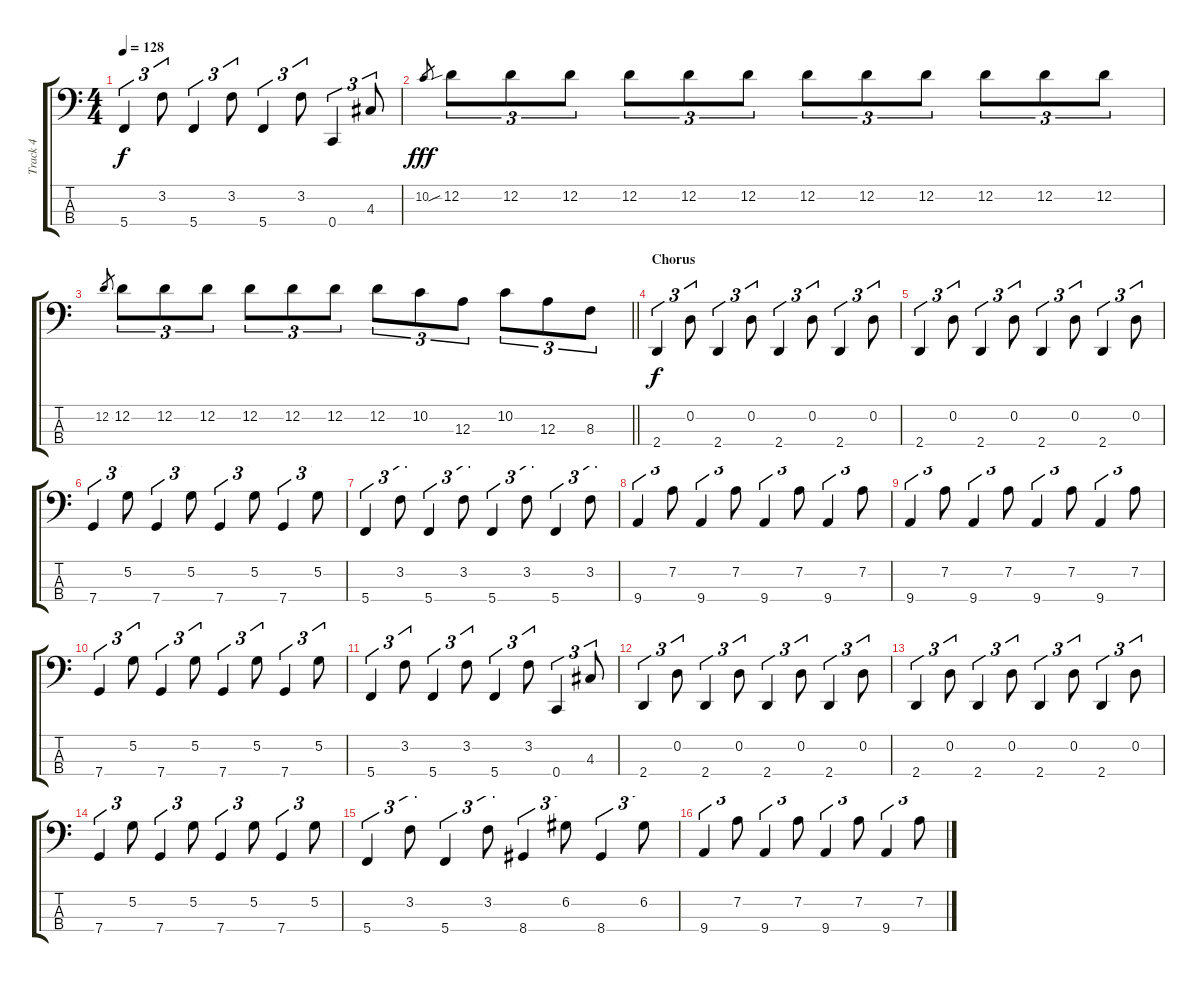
\track ("Track 4" "Track 4") {instrument electricbassfinger}
\staff {score tabs}
\tuning (G2 D2 A1 C1) {hide}
\ts (4 4)
\tempo 128
\clef f4
\ks c
5.4.4{tu (3 2) dy f} 3.2.8{tu (3 2)} 5.4.4{tu (3 2)} 3.2.8{tu (3 2)} 5.4.4{tu (3 2)} 3.2.8{tu (3 2)} 0.4.4{tu (3 2)} 4.3.8{tu (3 2)} |
10.2.8{gr dy fff} 12.2{sib}.8{tu (3 2)} 12.2.8{tu (3 2)} 12.2.8{tu (3 2)} 12.2.8{tu (3 2)} 12.2.8{tu (3 2)} 12.2.8{tu (3 2)} 12.2.8{tu (3 2)} 12.2.8{tu (3 2)} 12.2.8{tu (3 2)} 12.2.8{tu (3 2)} 12.2.8{tu (3 2)} 12.2.8{tu (3 2)} |
\barLineRight lightlight
12.2.8{gr} 12.2.8{tu (3 2)} 12.2.8{tu (3 2)} 12.2.8{tu (3 2)} 12.2.8{tu (3 2)} 12.2.8{tu (3 2)} 12.2.8{tu (3 2)} 12.2.8{tu (3 2)} 10.2.8{tu (3 2)} 12.3.8{tu (3 2)} 10.2.8{tu (3 2)} 12.3.8{tu (3 2)} 8.3.8{tu (3 2)} |
\section ("" "Chorus")
2.4.4{tu (3 2) dy f} 0.2.8{tu (3 2)} 2.4.4{tu (3 2)} 0.2.8{tu (3 2)} 2.4.4{tu (3 2)} 0.2.8{tu (3 2)} 2.4.4{tu (3 2)} 0.2.8{tu (3 2)} |
2.4.4{tu (3 2)} 0.2.8{tu (3 2)} 2.4.4{tu (3 2)} 0.2.8{tu (3 2)} 2.4.4{tu (3 2)} 0.2.8{tu (3 2)} 2.4.4{tu (3 2)} 0.2.8{tu (3 2)} |
7.4.4{tu (3 2)} 5.2.8{tu (3 2)} 7.4.4{tu (3 2)} 5.2.8{tu (3 2)} 7.4.4{tu (3 2)} 5.2.8{tu (3 2)} 7.4.4{tu (3 2)} 5.2.8{tu (3 2)} |
5.4.4{tu (3 2)} 3.2.8{tu (3 2)} 5.4.4{tu (3 2)} 3.2.8{tu (3 2)} 5.4.4{tu (3 2)} 3.2.8{tu (3 2)} 5.4.4{tu (3 2)} 3.2.8{tu (3 2)} |
9.4.4{tu (3 2)} 7.2.8{tu (3 2)} 9.4.4{tu (3 2)} 7.2.8{tu (3 2)} 9.4.4{tu (3 2)} 7.2.8{tu (3 2)} 9.4.4{tu (3 2)} 7.2.8{tu (3 2)} |
9.4.4{tu (3 2)} 7.2.8{tu (3 2)} 9.4.4{tu (3 2)} 7.2.8{tu (3 2)} 9.4.4{tu (3 2)} 7.2.8{tu (3 2)} 9.4.4{tu (3 2)} 7.2.8{tu (3 2)} |
7.4.4{tu (3 2)} 5.2.8{tu (3 2)} 7.4.4{tu (3 2)} 5.2.8{tu (3 2)} 7.4.4{tu (3 2)} 5.2.8{tu (3 2)} 7.4.4{tu (3 2)} 5.2.8{tu (3 2)} |
5.4.4{tu (3 2)} 3.2.8{tu (3 2)} 5.4.4{tu (3 2)} 3.2.8{tu (3 2)} 5.4.4{tu (3 2)} 3.2.8{tu (3 2)} 0.4.4{tu (3 2)} 4.3.8{tu (3 2)} |
2.4.4{tu (3 2)} 0.2.8{tu (3 2)} 2.4.4{tu (3 2)} 0.2.8{tu (3 2)} 2.4.4{tu (3 2)} 0.2.8{tu (3 2)} 2.4.4{tu (3 2)} 0.2.8{tu (3 2)} |
2.4.4{tu (3 2)} 0.2.8{tu (3 2)} 2.4.4{tu (3 2)} 0.2.8{tu (3 2)} 2.4.4{tu (3 2)} 0.2.8{tu (3 2)} 2.4.4{tu (3 2)} 0.2.8{tu (3 2)} |
7.4.4{tu (3 2)} 5.2.8{tu (3 2)} 7.4.4{tu (3 2)} 5.2.8{tu (3 2)} 7.4.4{tu (3 2)} 5.2.8{tu (3 2)} 7.4.4{tu (3 2)} 5.2.8{tu (3 2)} |
5.4.4{tu (3 2)} 3.2.8{tu (3 2)} 5.4.4{tu (3 2)} 3.2.8{tu (3 2)} 8.4.4{tu (3 2)} 6.2.8{tu (3 2)} 8.4.4{tu (3 2)} 6.2.8{tu (3 2)} |
9.4.4{tu (3 2)} 7.2.8{tu (3 2)} 9.4.4{tu (3 2)} 7.2.8{tu (3 2)} 9.4.4{tu (3 2)} 7.2.8{tu (3 2)} 9.4.4{tu (3 2)} 7.2.8{tu (3 2)}
